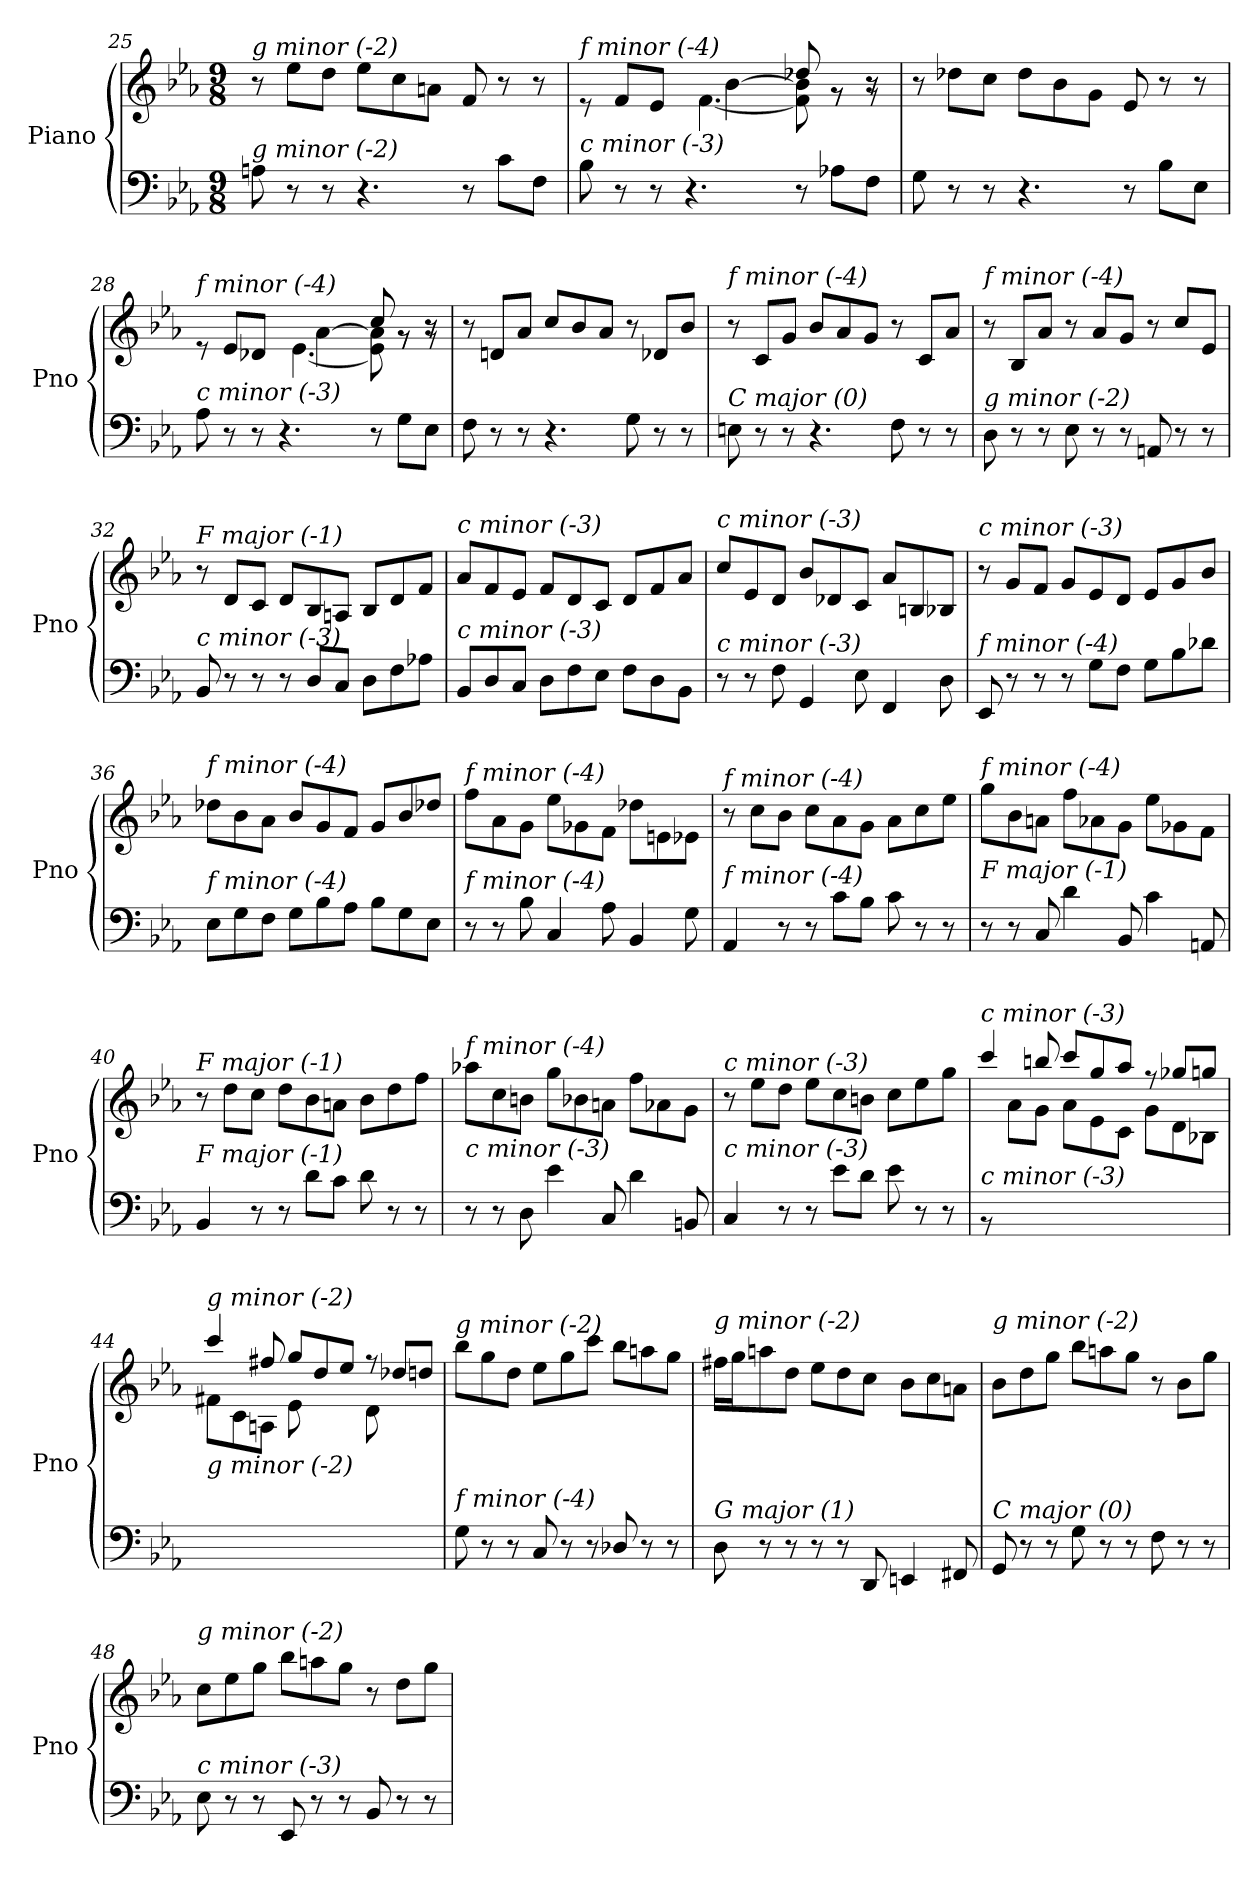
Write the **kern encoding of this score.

**kern	**kern
*part1	*part1
*staff2	*staff1
*I"Piano	*
*I'Pno	*
*clefF4	*clefG2
*k[b-e-a-]	*k[b-e-a-]
*M9/8	*M9/8
=25	=25
!	!LO:TX:i:t=g minor (-2)
!LO:TX:i:t=g minor (-2)	!
8An\	8r
8r	8ee-\L
8r	8dd\J
4.r	8ee-\L
.	8cc\
.	8an\J
8r	8f/
8c\L	8r
8F\J	8r
=26	=26
*^	*^
*	*^	*	*^
!	!	!	!LO:TX:i:t=f minor (-4)	!	!
!LO:TX:i:t=c minor (-3)	!	!	!	!	!
4.ryy	2ryy	8B-\	8re	4.ryy	2ryy
.	.	8r	8f/L	.	.
.	.	8r	8e-/J	.	.
2.ryy	.	4.r	8f/Lyy	[4.f\	.
.	4ryy	.	8b-/	.	[4b-\
.	.	.	8cc/J	.	.
.	4ryy	8r	8dd-X/	8f\] 8b-\]	4ryy
.	.	8A-X\L	8rg	8r	.
.	8ryy	8F\J	8rg	8r	8r
!!LO:LB:g=z
=27	=27	=27	=27	=27	=27
!	!	!	!LO:TX:i:t=f minor (-4)	!	!
!LO:TX:i:t=c minor (-3)	!	!	!	!	!
*v	*v	*v	*	*	*
*	*v	*v	*v
8G\	8r
8r	8dd-X\L
8r	8cc\J
4.r	8dd-\L
.	8b-\
.	8g\J
8r	8e-/
8B-\L	8r
8E-\J	8r
=28	=28
*^	*^
*	*^	*	*^
!	!	!	!LO:TX:i:t=f minor (-4)	!	!
!LO:TX:i:t=c minor (-3)	!	!	!	!	!
4.ryy	2ryy	8A-\	8re	4.ryy	2ryy
.	.	8r	8e-/L	.	.
.	.	8r	8d-X/J	.	.
2.ryy	.	4.r	8e-/Lyy	[4.e-\	.
.	4ryy	.	8a-/	.	[4a-\
.	.	.	8b-/J	.	.
.	4ryy	8r	8cc/	8e-\] 8a-\]	4ryy
.	.	8G\L	8rg	8r	.
.	8ryy	8E-\J	8rg	8r	8r
=29	=29	=29	=29	=29	=29
!	!	!	!LO:TX:i:t=f minor (-4)	!	!
!LO:TX:i:t=c minor (-3)	!	!	!	!	!
*v	*v	*v	*	*	*
*	*v	*v	*v
8F\	8r
8r	8dn/L
8r	8a-/J
4.r	8cc/L
.	8b-/
.	8a-/J
8G\	8r
8r	8d-X/L
8r	8b-/J
=30	=30
!	!LO:TX:i:t=f minor (-4)
!LO:TX:i:t=C major (0)	!
8En\	8r
8r	8c/L
8r	8g/J
4.r	8b-/L
.	8a-/
.	8g/J
8F\	8r
8r	8c/L
8r	8a-/J
=31	=31
!	!LO:TX:i:t=f minor (-4)
!LO:TX:i:t=g minor (-2)	!
8D\	8r
8r	8B-/L
8r	8a-/J
8E-\	8r
8r	8a-/L
8r	8g/J
8AAn/	8r
8r	8cc/L
8r	8e-/J
!!LO:LB:g=z
=32	=32
!	!LO:TX:i:t=F major (-1)
!LO:TX:i:t=c minor (-3)	!
8BB-/	8r
8r	8d/L
8r	8c/J
8r	8d/L
8D/L	8B-/
8C/J	8An/J
8D\L	8B-/L
8F\	8d/
8A-X\J	8f/J
=33	=33
!	!LO:TX:i:t=c minor (-3)
!LO:TX:i:t=c minor (-3)	!
8BB-/L	8a-/L
8D/	8f/
8C/J	8e-/J
8D\L	8f/L
8F\	8d/
8E-\J	8c/J
8F\L	8d/L
8D\	8f/
8BB-\J	8a-/J
=34	=34
!	!LO:TX:i:t=c minor (-3)
!LO:TX:i:t=c minor (-3)	!
8r	8cc/L
8r	8e-/
8F\	8d/J
4GG/	8b-/L
.	8d-X/
8E-\	8c/J
4FF/	8a-/L
.	8Bni/
8D\	8B-/J
=35	=35
!	!LO:TX:i:t=c minor (-3)
!LO:TX:i:t=f minor (-4)	!
8EE-/	8r
8r	8g/L
8r	8f/J
8r	8g/L
8G\L	8e-/
8F\J	8d/J
8G\L	8e-/L
8B-\	8g/
8d-X\J	8b-/J
=36	=36
!	!LO:TX:i:t=f minor (-4)
!LO:TX:i:t=f minor (-4)	!
8E-\L	8dd-X\L
8G\	8b-\
8F\J	8a-\J
8G\L	8b-/L
8B-\	8g/
8A-\J	8f/J
8B-\L	8g/L
8G\	8b-/
8E-\J	8dd-X/J
!!LO:LB:g=z
=37	=37
!	!LO:TX:i:t=f minor (-4)
!LO:TX:i:t=f minor (-4)	!
8r	8ff\L
8r	8a-\
8B-\	8g\J
4C/	8ee-\L
.	8g-X\
8A-\	8f\J
4BB-/	8dd-X\L
.	8eni\
8G\	8e-\J
=38	=38
!	!LO:TX:i:t=f minor (-4)
!LO:TX:i:t=f minor (-4)	!
4AA-/	8r
.	8cc\L
8r	8b-\J
8r	8cc\L
8c\L	8a-\
8B-\J	8g\J
8c\	8a-\L
8r	8cc\
8r	8ee-\J
=39	=39
!	!LO:TX:i:t=f minor (-4)
!LO:TX:i:t=F major (-1)	!
8r	8gg\L
8r	8b-\
8C/	8an\J
4d\	8ff\L
.	8a-X\
8BB-/	8g\J
4c\	8ee-\L
.	8g-X\
8AAn/	8f\J
=40	=40
!	!LO:TX:i:t=F major (-1)
!LO:TX:i:t=F major (-1)	!
4BB-/	8r
.	8dd\L
8r	8cc\J
8r	8dd\L
8d\L	8b-\
8c\J	8an\J
8d\	8b-\L
8r	8dd\
8r	8ff\J
!!LO:LB:g=z
=41	=41
!	!LO:TX:i:t=f minor (-4)
!LO:TX:i:t=c minor (-3)	!
8r	8aa-X\L
8r	8cc\
8D\	8bn\J
4e-\	8gg\L
.	8b-X\
8C/	8an\J
4d\	8ff\L
.	8a-X\
8BBn/	8g\J
=42	=42
!	!LO:TX:i:t=c minor (-3)
!LO:TX:i:t=c minor (-3)	!
4C/	8r
.	8ee-\L
8r	8dd\J
8r	8ee-\L
8e-\L	8cc\
8d\J	8bn\J
8e-\	8cc\L
8r	8ee-\
8r	8gg\J
=43	=43
*	*^
!	!LO:TX:i:t=c minor (-3)	!
!LO:TX:i:t=c minor (-3)	!	!
8rBB	4ccc/	8ryy
1ryy	.	8a-\L
.	8bbn/	8g\J
.	8ccc/L	8a-\L
.	8gg/	8e-\
.	8aa-/J	8c\J
.	8rff	8g\L
.	8gg-Xi/L	8d\
.	8gg/J	8B-X\J
=44	=44	=44
!	!LO:TX:i:t=g minor (-2)	!
!LO:TX:i:t=g minor (-2)	!	!
2ryy	4ccc/	8f#X\L
.	.	8c\
.	8ff#X/	8An\J
.	8gg/L	8e-\L
8B-/	8dd/	4ryy
8G/J	8ee-/J	.
8ryy	8rff	8d\L
8An/	8dd-Xi/L	4ryy
8F#X/J	8dd/J	.
*	*v	*v
!!LO:LB:g=z
=45	=45
!	!LO:TX:i:t=g minor (-2)
!LO:TX:i:t=f minor (-4)	!
8G\	8bb-\L
8r	8gg\
8r	8dd\J
8C/	8ee-\L
8r	8gg\
8r	8ccc\J
8D-Xi/	8bb-\L
8r	8aan\
8r	8gg\J
=46	=46
!	!LO:TX:i:t=g minor (-2)
!LO:TX:i:t=G major (1)	!
8D\	16ff#X\LL
.	16gg\J
8r	8aan\
8r	8dd\J
8r	8ee-\L
8r	8dd\
8DD/	8cc\J
4EEn/	8b-\L
.	8cc\
8FF#X/	8an\J
=47	=47
!	!LO:TX:i:t=g minor (-2)
!LO:TX:i:t=C major (0)	!
8GG/	8b-\L
8r	8dd\
8r	8gg\J
8G\	8bb-\L
8r	8aan\
8r	8gg\J
8F\	8r
8r	8b-\L
8r	8gg\J
=48	=48
!	!LO:TX:i:t=g minor (-2)
!LO:TX:i:t=c minor (-3)	!
8E-\	8cc\L
8r	8ee-\
8r	8gg\J
8EE-/	8bb-\L
8r	8aan\
8r	8gg\J
8BB-/	8r
8r	8dd\L
8r	8gg\J
=	=
*-	*-
